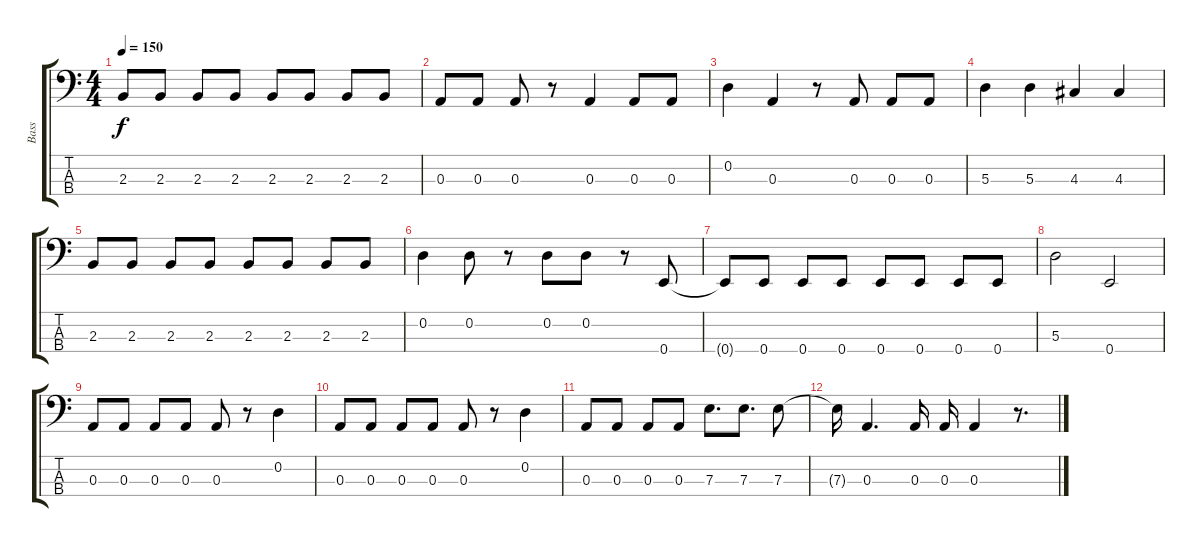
\track ("Bass" "Bass") {instrument electricbasspick}
\staff {score tabs}
\tuning (G2 D2 A1 E1) {hide}
\ts (4 4)
\tempo 150
\clef f4
\ks c
2.3.8{dy f} 2.3.8 2.3.8 2.3.8 2.3.8 2.3.8 2.3.8 2.3.8 |
0.3.8 0.3.8 0.3.8 r.8 0.3.4 0.3.8 0.3.8 |
0.2.4 0.3.4 r.8 0.3.8 0.3.8 0.3.8 |
5.3.4 5.3.4 4.3.4 4.3.4 |
2.3.8 2.3.8 2.3.8 2.3.8 2.3.8 2.3.8 2.3.8 2.3.8 |
0.2.4 0.2.8 r.8 0.2.8 0.2.8 r.8 0.4.8 |
0.4{t}.8 0.4.8 0.4.8 0.4.8 0.4.8 0.4.8 0.4.8 0.4.8 |
5.3.2 0.4.2 |
0.3.8 0.3.8 0.3.8 0.3.8 0.3.8 r.8 0.2.4 |
0.3.8 0.3.8 0.3.8 0.3.8 0.3.8 r.8 0.2.4 |
0.3.8 0.3.8 0.3.8 0.3.8 7.3.8{d} 7.3.8{d} 7.3.8 |
7.3{t}.16 0.3.4{d} 0.3.16 0.3.16 0.3.4 r.8{d}
